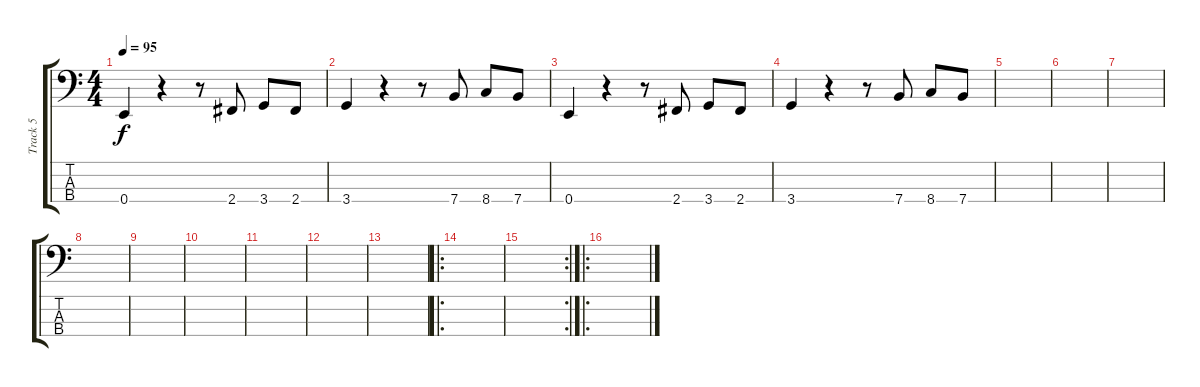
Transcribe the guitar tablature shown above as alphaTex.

\track ("Track 5" "Track 5") {instrument electricbassfinger}
\staff {score tabs}
\tuning (G2 D2 A1 E1) {hide}
\ts (4 4)
\tempo 95
\clef f4
\ks c
0.4.4{dy f volume 6 instrument overdrivenguitar} r.4 r.8 2.4.8 3.4.8 2.4.8 |
3.4.4 r.4 r.8 7.4.8 8.4.8 7.4.8 |
0.4.4 r.4 r.8 2.4.8 3.4.8 2.4.8 |
3.4.4 r.4 r.8 7.4.8 8.4.8 7.4.8 |
|
|
|
|
|
|
|
|
|
\ro
|
\rc 2
|
\ro
